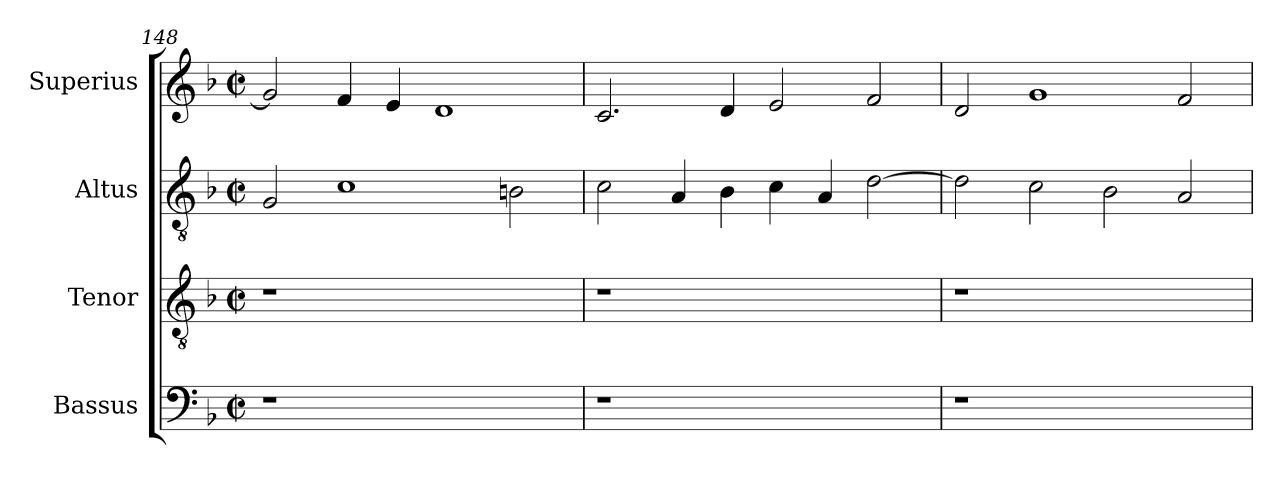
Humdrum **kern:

**kern	**kern	**kern	**kern
*part4	*part3	*part2	*part1
*staff4	*staff3	*staff2	*staff1
*I"Bassus	*I"Tenor	*I"Altus	*I"Superius
*I'B.	*I'T.	*	*I'S.
*clefF4	*clefGv2	*clefGv2	*clefG2
*	*ITrd7c12	*ITrd7c12	*
*k[b-]	*k[b-]	*k[b-]	*k[b-]
*F:	*F:	*F:	*F:
*M2/2	*M2/2	*M2/2	*M2/2
*met(c|)	*met(c|)	*met(c|)	*met(c|)
=148	=148	=148	=148
!LO:N:vis=1	!LO:N:vis=1	!	!
1r	1r	2GGi/	2gi/]
.	.	1Ci	4fi/
.	.	.	4ei/
1ryy	1ryy	.	1di
.	.	2BBni\	.
=149	=149	=149	=149
!LO:N:vis=1	!LO:N:vis=1	!	!
1r	1r	2Ci\	2.ci/
.	.	4AAi/	.
.	.	4BB-i\	4di/
1ryy	1ryy	4Ci\	2ei/
.	.	4AAi/	.
.	.	[>2Di\	2fi/
!!LO:LB:g=z
=150	=150	=150	=150
!LO:N:vis=1	!LO:N:vis=1	!	!
1r	1r	2Di\]	2di/
.	.	2Ci\	1gi
1ryy	1ryy	2BB-i\	.
.	.	2AAi/	2fi/
=	=	=	=
*-	*-	*-	*-
